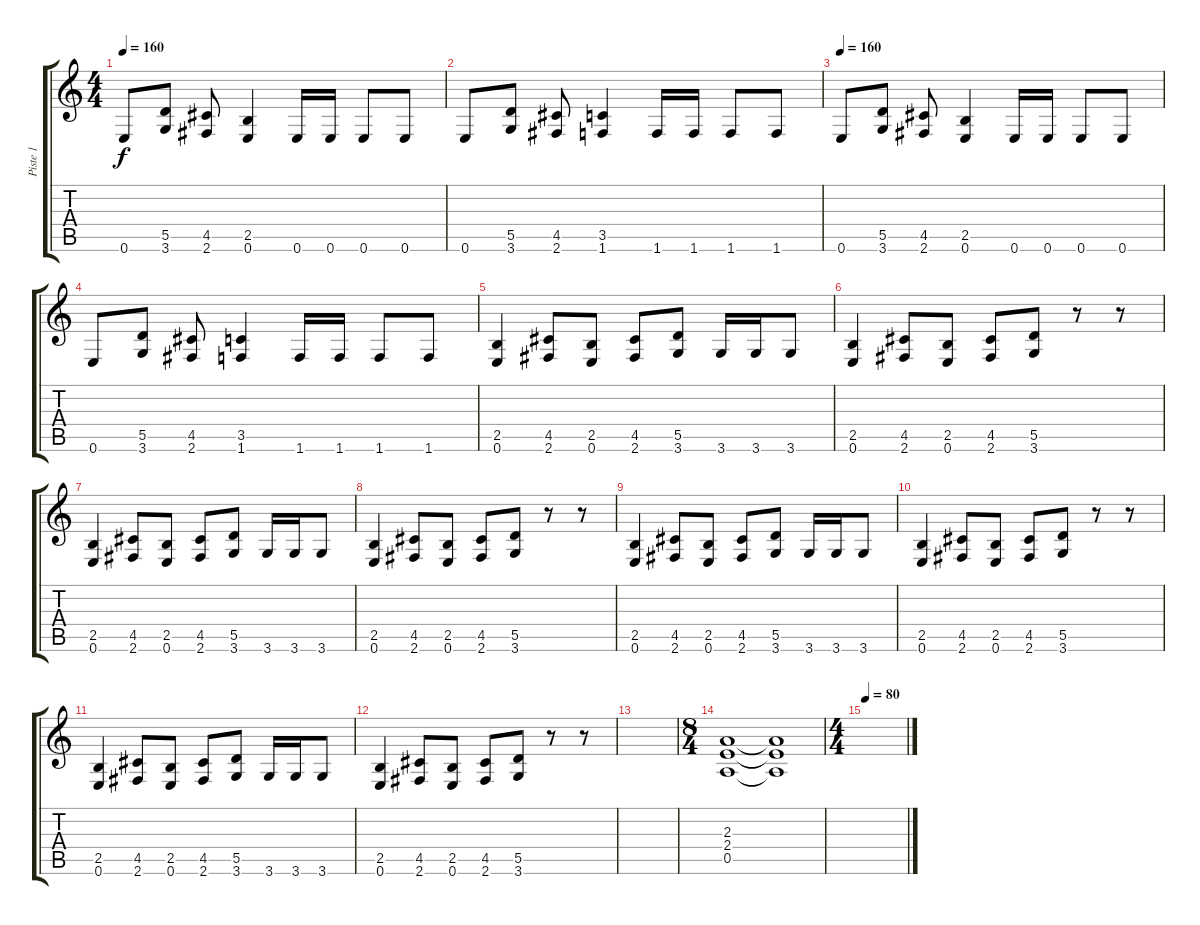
\track ("Piste 1" "Piste 1") {instrument distortionguitar}
\staff {score tabs}
\tuning (E4 B3 G3 D3 A2 E2) {hide}
\ts (4 4)
\tempo 160
\clef g2
\ks c
0.6.8{dy f} (5.5 3.6).8 (4.5 2.6).8 (2.5 0.6).4 0.6.16 0.6.16 0.6.8 0.6.8 |
0.6.8 (5.5 3.6).8 (4.5 2.6).8 (3.5 1.6).4 1.6.16 1.6.16 1.6.8 1.6.8 |
\tempo 160
0.6.8 (5.5 3.6).8 (4.5 2.6).8 (2.5 0.6).4 0.6.16 0.6.16 0.6.8 0.6.8 |
0.6.8 (5.5 3.6).8 (4.5 2.6).8 (3.5 1.6).4 1.6.16 1.6.16 1.6.8 1.6.8 |
(2.5 0.6).4 (4.5 2.6).8 (2.5 0.6).8 (4.5 2.6).8 (5.5 3.6).8 3.6.16 3.6.16 3.6.8 |
(2.5 0.6).4 (4.5 2.6).8 (2.5 0.6).8 (4.5 2.6).8 (5.5 3.6).8 r.8 r.8 |
(2.5 0.6).4 (4.5 2.6).8 (2.5 0.6).8 (4.5 2.6).8 (5.5 3.6).8 3.6.16 3.6.16 3.6.8 |
(2.5 0.6).4 (4.5 2.6).8 (2.5 0.6).8 (4.5 2.6).8 (5.5 3.6).8 r.8 r.8 |
(2.5 0.6).4 (4.5 2.6).8 (2.5 0.6).8 (4.5 2.6).8 (5.5 3.6).8 3.6.16 3.6.16 3.6.8 |
(2.5 0.6).4 (4.5 2.6).8 (2.5 0.6).8 (4.5 2.6).8 (5.5 3.6).8 r.8 r.8 |
(2.5 0.6).4 (4.5 2.6).8 (2.5 0.6).8 (4.5 2.6).8 (5.5 3.6).8 3.6.16 3.6.16 3.6.8 |
(2.5 0.6).4 (4.5 2.6).8 (2.5 0.6).8 (4.5 2.6).8 (5.5 3.6).8 r.8 r.8 |
|
\ts (8 4)
(2.3 2.4 0.5).1 (2.3{t} 2.4{t} 0.5{t}).1 |
\ts (4 4)
\tempo 80
